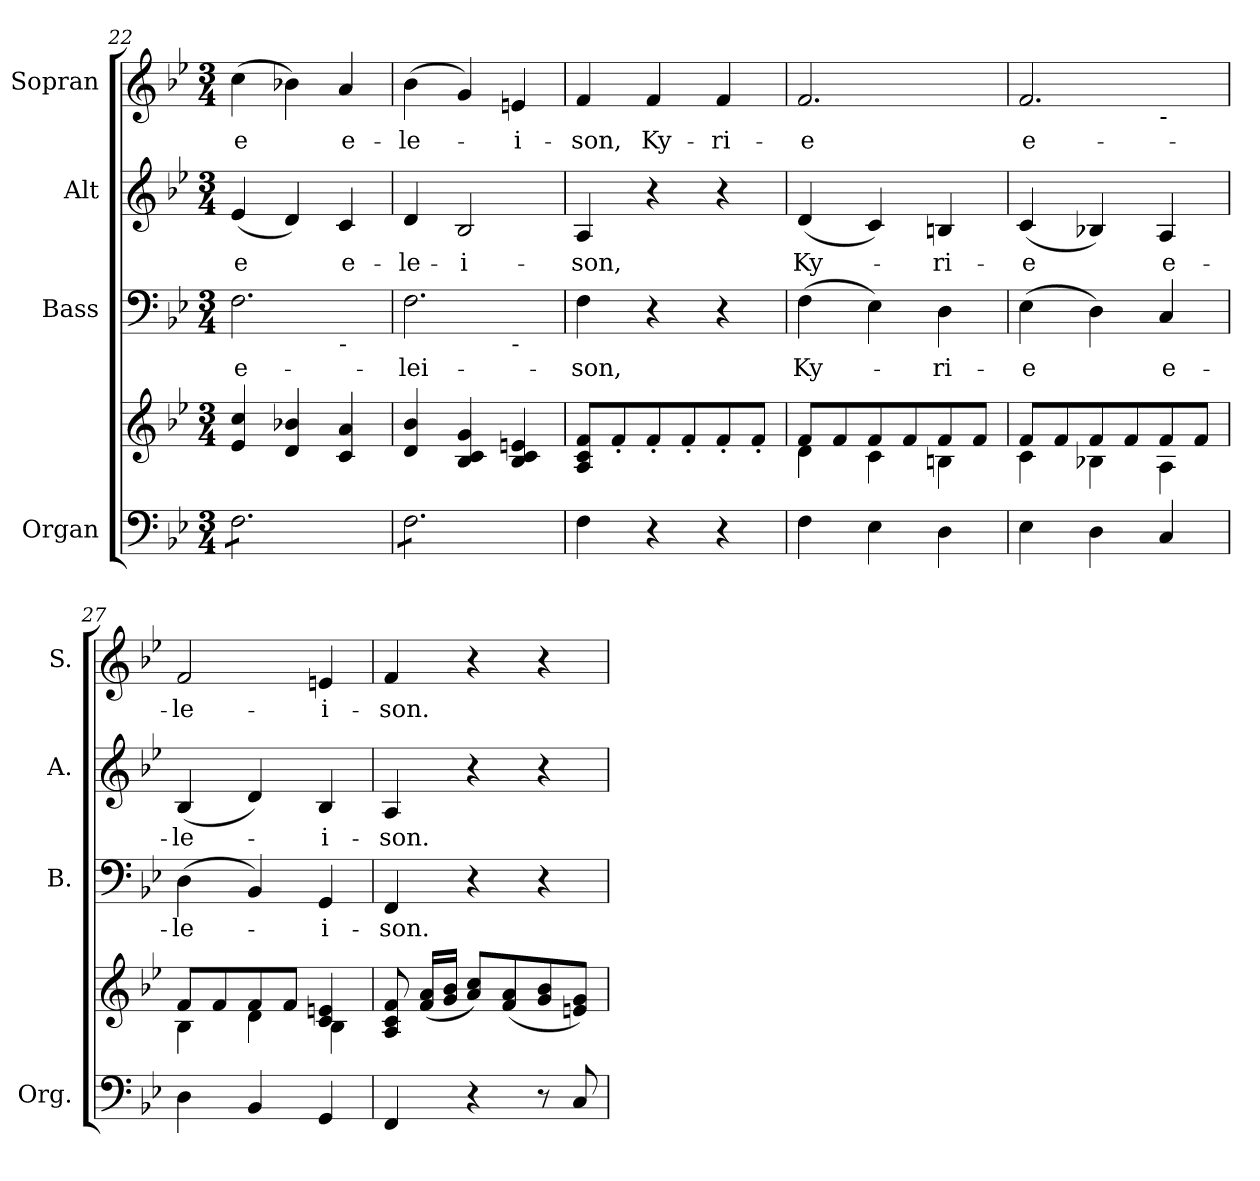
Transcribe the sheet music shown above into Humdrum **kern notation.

**kern	**kern	**kern	**text	**kern	**text	**kern	**text
*part4	*part4	*part3	*part3	*part2	*part2	*part1	*part1
*staff5	*staff4	*staff3	*staff3	*staff2	*staff2	*staff1	*staff1
*I"Organ	*	*I"Bass	*	*I"Alt	*	*I"Sopran	*
*I'Org.	*	*I'B.	*	*I'A.	*	*I'S.	*
*clefF4	*clefG2	*clefF4	*	*clefG2	*	*clefG2	*
*k[b-e-]	*k[b-e-]	*k[b-e-]	*	*k[b-e-]	*	*k[b-e-]	*
*B-:	*B-:	*B-:	*	*B-:	*	*B-:	*
*M3/4	*M3/4	*M3/4	*	*M3/4	*	*M3/4	*
=22	=22	=22	=22	=22	=22	=22	=22
!	!	!	!LO:LY:b:color=#000000	!	!	!	!
!	!	!	!	!	!LO:LY:b:color=#000000	!	!
!	!	!	!	!	!	!	!LO:LY:b:color=#000000
*	*	*^	*	*	*	*	*
*tremolo	*	*	*	*	*	*	*	*
8Fi\L	4e-i/ 4cci	2.Fi\	2ryy	e-	(4e-i/	-e	(4cci\	-e
8Fi\	.	.	.	.	.	.	.	.
8Fi\	4di/ 4b-Xi	.	.	.	4di/)	.	4b-Xi\)	.
8Fi\	.	.	.	.	.	.	.	.
!	!	!	!	!	!	!LO:LY:b:color=#000000	!	!
!	!	!	!LO:TX:b:t=-	!	!	!	!	!
!	!	!	!	!	!	!	!	!LO:LY:b:color=#000000
8Fi\	4ci/ 4ai	.	4ryy	.	4ci/	e-	4ai/	e-
8Fi\J	.	.	.	.	.	.	.	.
=23	=23	=23	=23	=23	=23	=23	=23	=23
!	!	!	!	!LO:LY:b:color=#000000	!	!	!	!
!	!	!	!	!	!	!LO:LY:b:color=#000000	!	!
!	!	!	!	!	!	!	!	!LO:LY:b:color=#000000
8Fi\L	4di/ 4b-i	2.Fi\	2ryy	-lei-	4di/	-le-	(4b-i\	-le-
8Fi\	.	.	.	.	.	.	.	.
!	!	!	!	!	!	!LO:LY:b:color=#000000	!	!
8Fi\	4B-i/ 4ci 4gi	.	.	.	2B-i/	-i-	4gi/)	.
8Fi\	.	.	.	.	.	.	.	.
!	!	!	!LO:TX:b:t=-	!	!	!	!	!
!	!	!	!	!	!	!	!	!LO:LY:b:color=#000000
8Fi\	4B-i/ 4ci 4eni	.	4ryy	.	.	.	4eni/	-i-
8Fi\J	.	.	.	.	.	.	.	.
*Xtremolo	*	*	*	*	*	*	*	*
*	*	*v	*v	*	*	*	*	*
=24	=24	=24	=24	=24	=24	=24	=24
*	*	*^	*	*	*	*	*
!	!	!	!	!LO:LY:b:color=#000000	!	!	!	!
*	*	*v	*v	*	*	*	*	*
*	*	*^	*	*	*	*	*
!	!	!	!	!	!	!LO:LY:b:color=#000000	!	!
*	*	*v	*v	*	*	*	*	*
*	*	*^	*	*	*	*	*
!	!	!	!	!	!	!	!	!LO:LY:b:color=#000000
*	*	*v	*v	*	*	*	*	*
4Fi\	8Ai/ 8ci 8fiL	4Fi\	-son,	4Ai/	-son,	4fi/	-son,
.	8f'i/	.	.	.	.	.	.
!	!	!	!	!	!	!	!LO:LY:b:color=#000000
4r	8f'i/	4r	.	4r	.	4fi/	Ky-
.	8f'i/	.	.	.	.	.	.
!	!	!	!	!	!	!	!LO:LY:b:color=#000000
4r	8f'i/	4r	.	4r	.	4fi/	-ri-
.	8f'i/J	.	.	.	.	.	.
!!LO:PB:g=z
=25	=25	=25	=25	=25	=25	=25	=25
*	*^	*	*	*	*	*	*
!	!	!	!	!LO:LY:b:color=#000000	!	!	!	!
!	!	!	!	!	!	!LO:LY:b:color=#000000	!	!
!	!	!	!	!	!	!	!	!LO:LY:b:color=#000000
4Fi\	8fi/L	4di\	(4Fi\	Ky-	(4di/	Ky-	2.fi/	-e
.	8fi/	.	.	.	.	.	.	.
4E-i\	8fi/	4ci\	4E-i\)	.	4ci/)	.	.	.
.	8fi/	.	.	.	.	.	.	.
!	!	!	!	!LO:LY:b:color=#000000	!	!	!	!
!	!	!	!	!	!	!LO:LY:b:color=#000000	!	!
4Di\	8fi/	4Bni\	4Di\	-ri-	4Bni/	-ri-	.	.
.	8fi/J	.	.	.	.	.	.	.
=26	=26	=26	=26	=26	=26	=26	=26	=26
!	!	!	!	!LO:LY:b:color=#000000	!	!	!	!
!	!	!	!	!	!	!LO:LY:b:color=#000000	!	!
!	!	!	!	!	!	!	!	!LO:LY:b:color=#000000
*	*	*	*	*	*	*	*^	*
4E-i\	8fi/L	4ci\	(4E-i\	-e	(4ci/	-e	2.fi/	2ryy	e-
.	8fi/	.	.	.	.	.	.	.	.
4Di\	8fi/	4B-Xi\	4Di\)	.	4B-Xi/)	.	.	.	.
.	8fi/	.	.	.	.	.	.	.	.
!	!	!	!	!LO:LY:b:color=#000000	!	!	!	!	!
!	!	!	!	!	!	!	!	!LO:TX:b:t=-	!
!	!	!	!	!	!	!LO:LY:b:color=#000000	!	!	!
4Ci/	8fi/	4Ai\	4Ci/	e-	4Ai/	e-	.	4ryy	.
.	8fi/J	.	.	.	.	.	.	.	.
*	*	*	*	*	*	*	*v	*v	*
=27	=27	=27	=27	=27	=27	=27	=27	=27
*	*	*	*	*	*	*	*^	*
!	!	!	!	!LO:LY:b:color=#000000	!	!	!	!	!
*	*	*	*	*	*	*	*v	*v	*
*	*	*	*	*	*	*	*^	*
!	!	!	!	!	!	!LO:LY:b:color=#000000	!	!	!
*	*	*	*	*	*	*	*v	*v	*
*	*	*	*	*	*	*	*^	*
!	!	!	!	!	!	!	!	!	!LO:LY:b:color=#000000
*	*	*	*	*	*	*	*v	*v	*
4Di\	8fi/L	4B-i\	(4Di\	-le-	(4B-i/	-le-	2fi/	-le-
.	8fi/	.	.	.	.	.	.	.
4BB-i/	8fi/	4di\	4BB-i/)	.	4di/)	.	.	.
.	8fi/J	.	.	.	.	.	.	.
!	!	!	!	!LO:LY:b:color=#000000	!	!	!	!
!	!	!	!	!	!	!LO:LY:b:color=#000000	!	!
!	!	!	!	!	!	!	!	!LO:LY:b:color=#000000
4GGi/	4ci/ 4eni	4B-i\	4GGi/	-i-	4B-i/	-i-	4eni/	-i-
*	*v	*v	*	*	*	*	*	*
=28	=28	=28	=28	=28	=28	=28	=28
*	*^	*	*	*	*	*	*
!	!	!	!	!LO:LY:b:color=#000000	!	!	!	!
*	*v	*v	*	*	*	*	*	*
*	*^	*	*	*	*	*	*
!	!	!	!	!	!	!LO:LY:b:color=#000000	!	!
*	*v	*v	*	*	*	*	*	*
*	*^	*	*	*	*	*	*
!	!	!	!	!	!	!	!	!LO:LY:b:color=#000000
*	*v	*v	*	*	*	*	*	*
4FFi/	8Ai/ 8ci 8fi	4FFi/	-son.	4Ai/	-son.	4fi/	-son.
.	(16fi/ 16aiLL	.	.	.	.	.	.
.	16gi/ 16b-iJJ	.	.	.	.	.	.
4r	8ai/ 8cciL)	4r	.	4r	.	4r	.
.	(8fi/ 8ai	.	.	.	.	.	.
8r	8gi/ 8b-i	4r	.	4r	.	4r	.
8Ci/	8eni/ 8giJ)	.	.	.	.	.	.
=	=	=	=	=	=	=	=
*-	*-	*-	*-	*-	*-	*-	*-
